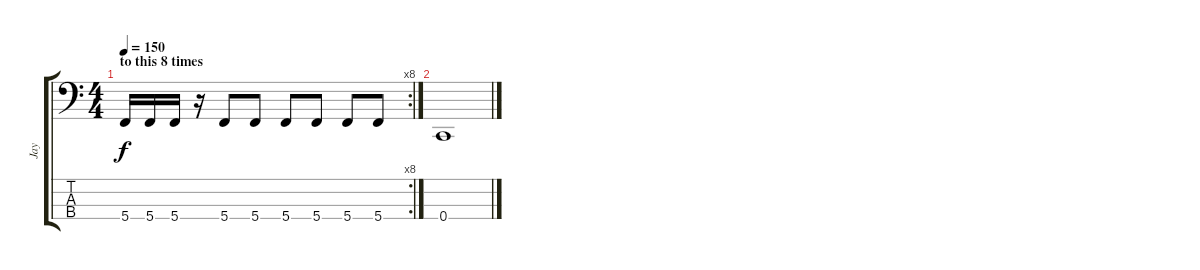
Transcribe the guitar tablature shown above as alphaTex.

\track ("Jay" "Jay") {instrument electricbassfinger}
\staff {score tabs}
\tuning (F2 C2 G1 C1) {hide}
\rc 8
\ts (4 4)
\section ("" "to this 8 times")
\tempo 150
\clef f4
\ks c
5.4.16{dy f} 5.4.16 5.4.16 r.16 5.4.8 5.4.8 5.4.8 5.4.8 5.4.8 5.4.8 |
0.4.1
